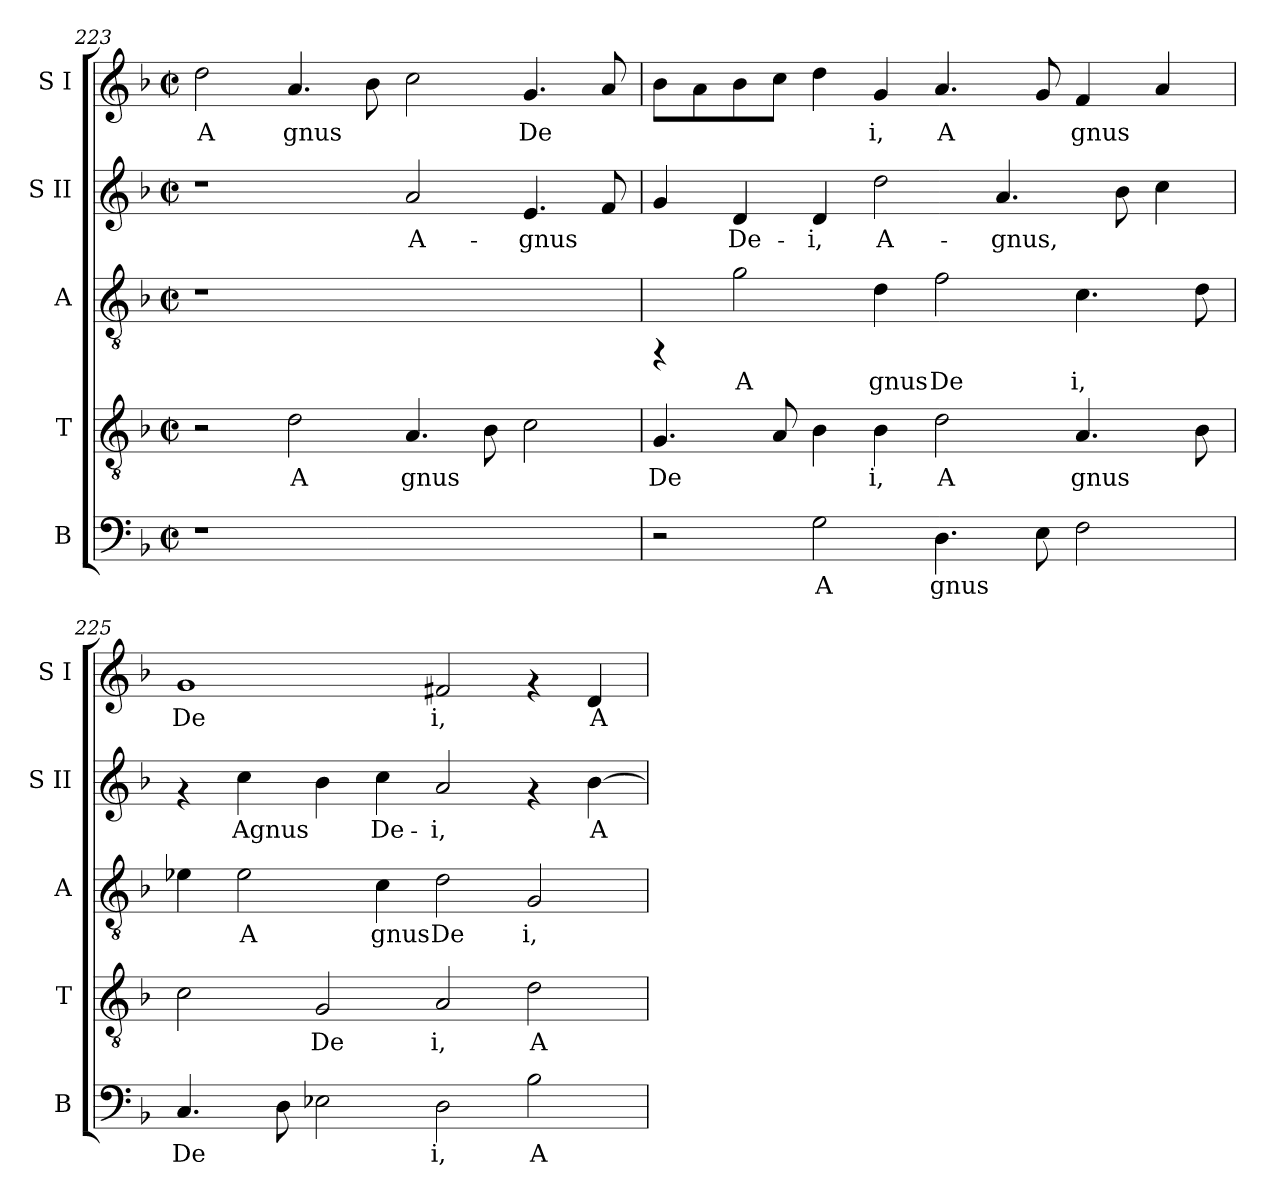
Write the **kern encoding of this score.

**kern	**text	**kern	**text	**kern	**text	**kern	**text	**kern	**text
*part5	*part5	*part4	*part4	*part3	*part3	*part2	*part2	*part1	*part1
*staff5	*staff5	*staff4	*staff4	*staff3	*staff3	*staff2	*staff2	*staff1	*staff1
*I"B	*	*I"T	*	*I"A	*	*I"S II	*	*I"S I	*
*I'B	*	*I'T	*	*I'A	*	*I'S II	*	*I'S I	*
!!LO:PB:g=z
*clefF4	*	*clefGv2	*	*clefGv2	*	*clefG2	*	*clefG2	*
*k[b-]	*	*k[b-]	*	*k[b-]	*	*k[b-]	*	*k[b-]	*
*F:	*	*F:	*	*F:	*	*F:	*	*F:	*
*M2/2	*	*M2/2	*	*M2/2	*	*M2/2	*	*M2/2	*
*met(c|)	*	*met(c|)	*	*met(c|)	*	*met(c|)	*	*met(c|)	*
=223	=223	=223	=223	=223	=223	=223	=223	=223	=223
!	!	!	!	!	!	!	!	!	!LO:LY:b:cj
1r	.	2r	.	1r	.	1r	.	2dd\	A
!	!	!	!LO:LY:b:cj	!	!	!	!	!	!LO:LY:b:cj
.	.	2d\	A	.	.	.	.	4.a/	gnus
!	!	!	!	!	!	!	!	!	!LO:LY:b:cj
.	.	.	.	.	.	.	.	8b-\	.
!	!	!	!LO:LY:b:cj	!	!	!	!LO:LY:b:cj	!	!LO:LY:b:cj
1ryy	.	4.A/	gnus	1ryy	.	2a/	A-	2cc\	.
!	!	!	!LO:LY:b:cj	!	!	!	!	!	!
.	.	8B-\	.	.	.	.	.	.	.
!	!	!	!LO:LY:b:cj	!	!	!	!LO:LY:b:cj	!	!LO:LY:b:cj
.	.	2c\	.	.	.	4.e/	-gnus	4.g/	De
!	!	!	!	!	!	!	!LO:LY:b:cj	!	!LO:LY:b:cj
.	.	.	.	.	.	8f/	.	8a/	.
=224	=224	=224	=224	=224	=224	=224	=224	=224	=224
!	!	!	!LO:LY:b:cj	!	!	!	!LO:LY:b:cj	!	!LO:LY:b:cj
2r	.	4.G/	De	4rFF	.	4g/	.	8b-\L	.
!	!	!	!	!	!	!	!	!	!LO:LY:b:cj
.	.	.	.	.	.	.	.	8a\	.
!	!	!	!	!	!LO:LY:b:cj	!	!LO:LY:b:cj	!	!LO:LY:b:cj
.	.	.	.	2g\	A	4d/	De-	8b-\	.
!	!	!	!LO:LY:b:cj	!	!	!	!	!	!LO:LY:b:cj
.	.	8A/	.	.	.	.	.	8cc\J	.
!	!LO:LY:b:cj	!	!LO:LY:b:cj	!	!	!	!LO:LY:b:cj	!	!LO:LY:b:cj
2G\	A	4B-\	.	.	.	4d/	-i,	4dd\	.
!	!	!	!LO:LY:b:cj	!	!LO:LY:b:cj	!	!LO:LY:b:cj	!	!LO:LY:b:cj
.	.	4B-\	i,	4d\	gnus	2dd\	A-	4g/	i,
!	!LO:LY:b:cj	!	!LO:LY:b:cj	!	!LO:LY:b:cj	!	!	!	!LO:LY:b:cj
4.D\	gnus	2d\	A	2f\	De	.	.	4.a/	A
!	!	!	!	!	!	!	!LO:LY:b:cj	!	!
.	.	.	.	.	.	4.a/	-gnus,	.	.
!	!LO:LY:b:cj	!	!	!	!	!	!	!	!LO:LY:b:cj
8E\	.	.	.	.	.	.	.	8g/	.
!	!LO:LY:b:cj	!	!LO:LY:b:cj	!	!LO:LY:b:cj	!	!	!	!LO:LY:b:cj
2F\	.	4.A/	gnus	4.c\	i,	.	.	4f/	gnus
!	!	!	!	!	!	!	!LO:LY:b:cj	!	!
.	.	.	.	.	.	8b-\	.	.	.
!	!	!	!	!	!	!	!LO:LY:b:cj	!	!LO:LY:b:cj
.	.	.	.	.	.	4cc\	.	4a/	.
!	!	!	!LO:LY:b:cj	!	!LO:LY:b:cj	!	!	!	!
.	.	8B-\	.	8d\	.	.	.	.	.
=225	=225	=225	=225	=225	=225	=225	=225	=225	=225
!	!LO:LY:b:cj	!	!LO:LY:b:cj	!	!LO:LY:b:cj	!	!	!	!LO:LY:b:cj
4.C/	De	2c\	.	4e-X\	.	4rf	.	1g	De
!	!	!	!	!	!LO:LY:b:cj	!	!LO:LY:b:cj	!	!
.	.	.	.	2e-\	A	4cc\	Agnus	.	.
!	!LO:LY:b:cj	!	!	!	!	!	!	!	!
8D\	.	.	.	.	.	.	.	.	.
!	!LO:LY:b:cj	!	!LO:LY:b:cj	!	!	!	!LO:LY:b:cj	!	!
2E-\	.	2G/	De	.	.	4b-\	.	.	.
!	!	!	!	!	!LO:LY:b:cj	!	!LO:LY:b:cj	!	!
.	.	.	.	4c\	gnus	4cc\	De-	.	.
!	!LO:LY:b:cj	!	!LO:LY:b:cj	!	!LO:LY:b:cj	!	!LO:LY:b:cj	!	!LO:LY:b:cj
2D\	i,	2A/	i,	2d\	De	2a/	-i,	2f#X/	i,
!	!LO:LY:b:cj	!	!LO:LY:b:cj	!	!LO:LY:b:cj	!	!	!	!
2B-\	A	2d\	A	2G/	i,	4rf	.	4rf	.
!	!	!	!	!	!	!	!LO:LY:b:cj	!	!LO:LY:b:cj
.	.	.	.	.	.	[>4b-\	A-	4d/	A
=	=	=	=	=	=	=	=	=	=
*-	*-	*-	*-	*-	*-	*-	*-	*-	*-
